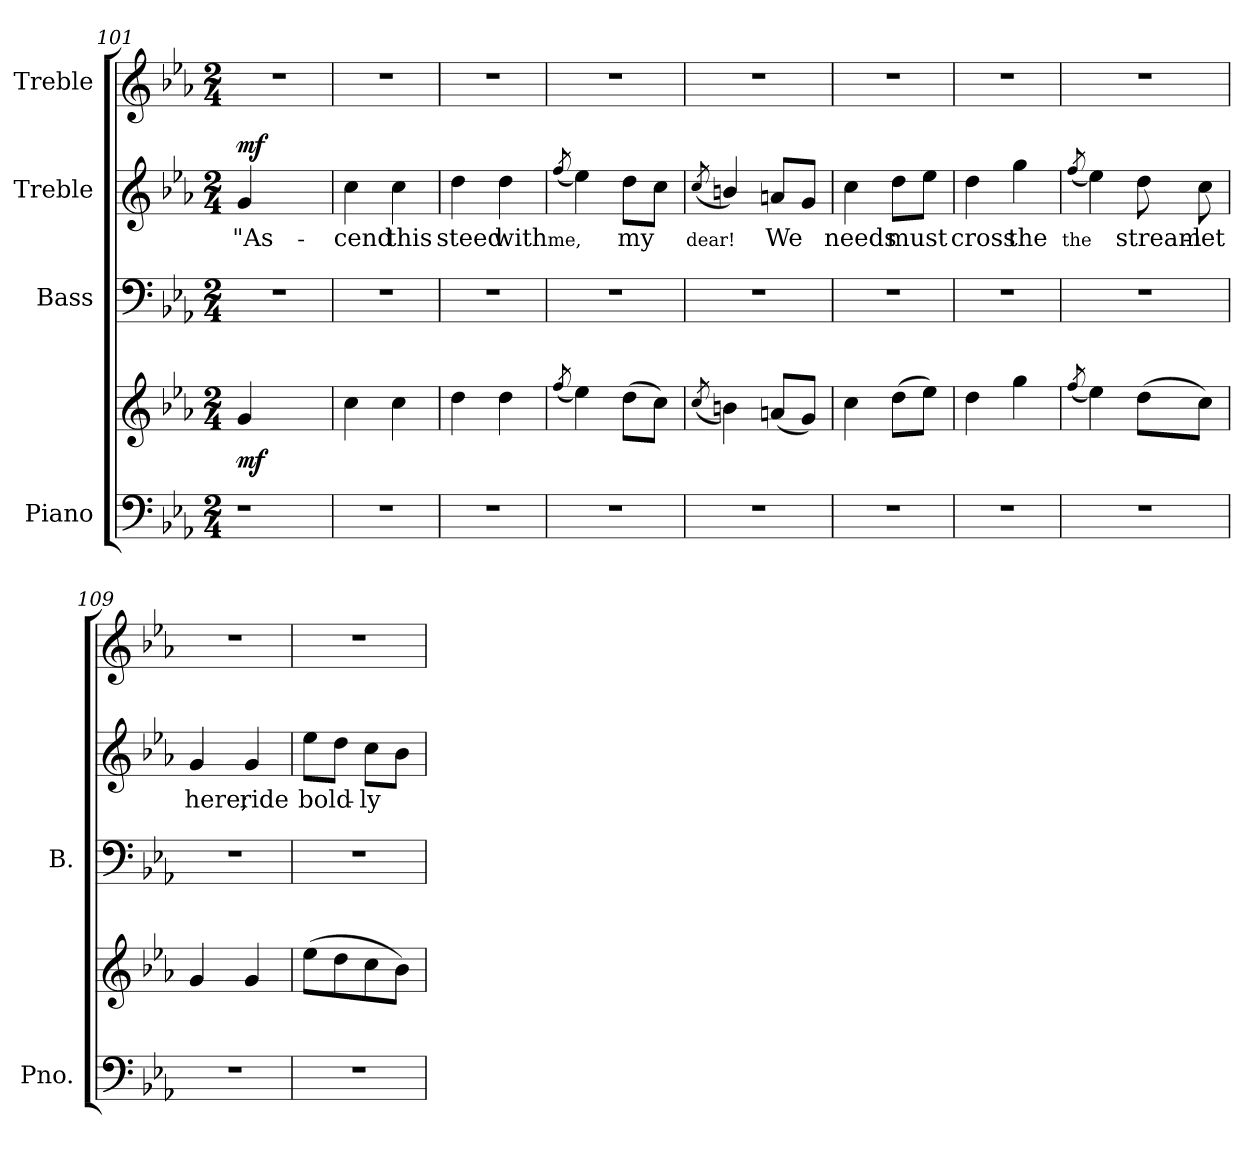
**kern	**kern	**dynam	**kern	**kern	**text	**dynam	**kern
*part4	*part4	*part4	*part3	*part2	*part2	*part2	*part1
*staff5	*staff4	*staff4/5	*staff3	*staff2	*staff2	*staff2	*staff1
*I"Piano	*	*	*I"Bass	*I"Treble	*	*	*I"Treble
*I'Pno.	*	*	*I'B.	*	*	*	*
!!LO:LB:g=z
*clefF4	*clefG2	*	*clefF4	*clefG2	*	*	*clefG2
*k[b-e-a-]	*k[b-e-a-]	*	*k[b-e-a-]	*k[b-e-a-]	*	*	*k[b-e-a-]
*E-:	*E-:	*	*E-:	*E-:	*	*	*E-:
*M2/4	*M2/4	*	*M2/4	*M2/4	*	*	*M2/4
=101	=101	=101	=101	=101	=101	=101	=101
!LO:N:vis=1	!	!	!LO:N:vis=1	!	!	!	!
!	!	!	!	!	!LO:LY:b:color=#000000	!	!LO:N:vis=1
4r	4gi/	mf	2r	4gi/	"As-	mf	2r
4ryy	4ryy	.	.	4ryy	.	.	.
=102	=102	=102	=102	=102	=102	=102	=102
!LO:N:vis=1	!	!	!LO:N:vis=1	!	!	!	!
!	!	!	!	!	!LO:LY:b:color=#000000	!	!LO:N:vis=1
2r	4cci\	.	2r	4cci\	-cend	.	2r
!	!	!	!	!	!LO:LY:b:color=#000000	!	!
.	4cci\	.	.	4cci\	this	.	.
=103	=103	=103	=103	=103	=103	=103	=103
!LO:N:vis=1	!	!	!LO:N:vis=1	!	!	!	!
!	!	!	!	!	!LO:LY:b:color=#000000	!	!LO:N:vis=1
2r	4ddi\	.	2r	4ddi\	steed	.	2r
!	!	!	!	!	!LO:LY:b:color=#000000	!	!
.	4ddi\	.	.	4ddi\	with	.	.
=104	=104	=104	=104	=104	=104	=104	=104
!	!	!	!	!	!LO:LY:b:color=#000000	!	!
.	(8qffi/	.	.	(8qffi/	me,	.	.
!LO:N:vis=1	!	!	!LO:N:vis=1	!	!	!	!LO:N:vis=1
2r	4ee-i\)	.	2r	4ee-i\)	.	.	2r
!	!	!	!	!	!LO:LY:b:color=#000000	!	!
.	(8ddi\L	.	.	8ddi\L	my	.	.
.	8cci\J)	.	.	8cci\J	.	.	.
=105	=105	=105	=105	=105	=105	=105	=105
!	!	!	!	!	!LO:LY:b:color=#000000	!	!
.	(8qcci/	.	.	(8qcci/	dear!	.	.
!LO:N:vis=1	!	!	!LO:N:vis=1	!	!	!	!LO:N:vis=1
2r	4bni\)	.	2r	4bni/)	.	.	2r
!	!	!	!	!	!LO:LY:b:color=#000000	!	!
.	(8ani/L	.	.	8ani/L	We	.	.
.	8gi/J)	.	.	8gi/J	.	.	.
=106	=106	=106	=106	=106	=106	=106	=106
!LO:N:vis=1	!	!	!LO:N:vis=1	!	!	!	!
!	!	!	!	!	!LO:LY:b:color=#000000	!	!LO:N:vis=1
2r	4cci\	.	2r	4cci\	needs	.	2r
!	!	!	!	!	!LO:LY:b:color=#000000	!	!
.	(8ddi\L	.	.	8ddi\L	must	.	.
.	8ee-i\J)	.	.	8ee-i\J	.	.	.
=107	=107	=107	=107	=107	=107	=107	=107
!LO:N:vis=1	!	!	!LO:N:vis=1	!	!	!	!
!	!	!	!	!	!LO:LY:b:color=#000000	!	!LO:N:vis=1
2r	4ddi\	.	2r	4ddi\	cross	.	2r
!	!	!	!	!	!LO:LY:b:color=#000000	!	!
.	4ggi\	.	.	4ggi\	the	.	.
=108	=108	=108	=108	=108	=108	=108	=108
!	!	!	!	!	!LO:LY:b:color=#000000	!	!
.	(8qffi/	.	.	(8qffi/	the	.	.
!LO:N:vis=1	!	!	!LO:N:vis=1	!	!	!	!LO:N:vis=1
2r	4ee-i\)	.	2r	4ee-i\)	.	.	2r
!	!	!	!	!	!LO:LY:b:color=#000000	!	!
.	(8ddi\L	.	.	8ddi\	stream-	.	.
!	!	!	!	!	!LO:LY:b:color=#000000	!	!
.	8cci\J)	.	.	8cci\	-let	.	.
!!LO:PB:g=z
=109	=109	=109	=109	=109	=109	=109	=109
!LO:N:vis=1	!	!	!LO:N:vis=1	!	!	!	!
!	!	!	!	!	!LO:LY:b:color=#000000	!	!LO:N:vis=1
2r	4gi/	.	2r	4gi/	here;	.	2r
!	!	!	!	!	!LO:LY:b:color=#000000	!	!
.	4gi/	.	.	4gi/	ride	.	.
=110	=110	=110	=110	=110	=110	=110	=110
!LO:N:vis=1	!	!	!LO:N:vis=1	!	!	!	!
!	!	!	!	!	!LO:LY:b:color=#000000	!	!LO:N:vis=1
2r	(8ee-i\L	.	2r	8ee-i\L	bold-	.	2r
.	8ddi\	.	.	8ddi\J	.	.	.
!	!	!	!	!	!LO:LY:b:color=#000000	!	!
.	8cci\	.	.	8cci\L	-ly	.	.
.	8b-i\J)	.	.	8b-i\J	.	.	.
=	=	=	=	=	=	=	=
*-	*-	*-	*-	*-	*-	*-	*-
